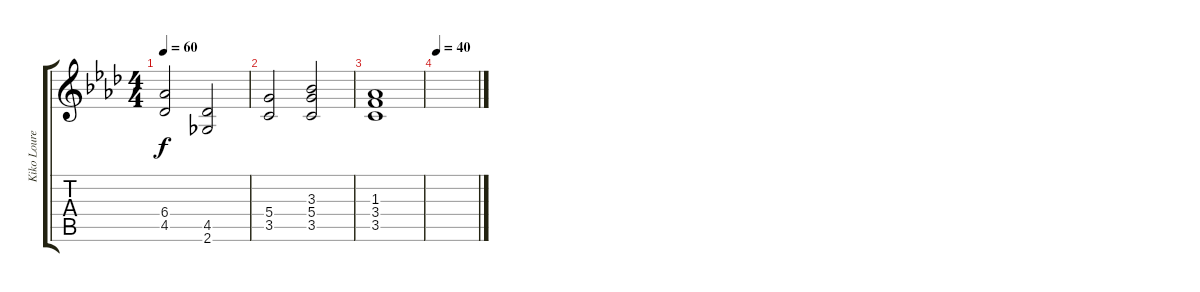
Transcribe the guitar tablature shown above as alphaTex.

\track ("Kiko Loureiro/Rafael Bittencourt" "Kiko Loure") {instrument distortionguitar}
\staff {score tabs}
\tuning (E4 B3 G3 D3 A2 E2) {hide}
\ts (4 4)
\tempo 60
\clef g2
\ks ab
(6.4 4.5).2{dy f} (4.5 2.6).2 |
(5.4 3.5).2 (3.3 5.4 3.5).2 |
(1.3 3.4 3.5).1 |
\tempo 40
